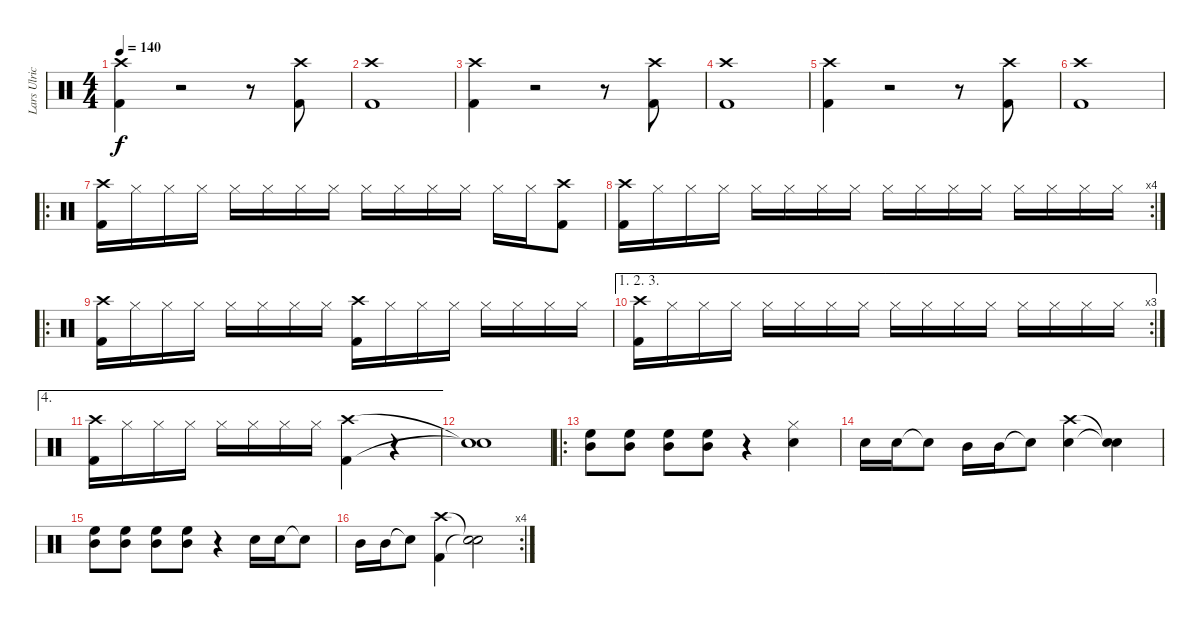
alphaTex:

\track ("Lars Ulrich (Drums)" "Lars Ulric") {instrument percussion}
\staff {score}
\articulation defaults
\ts (4 4)
\tempo 140
\clef neutral
\ks c
("Crash high (hit)" "Kick (hit) 2").4{dy f} r.2 r.8 ("Crash high (hit)" "Kick (hit) 2").8 |
("Crash high (hit)" "Kick (hit) 2").1 |
("Crash high (hit)" "Kick (hit) 2").4 r.2 r.8 ("Crash high (hit)" "Kick (hit) 2").8 |
("Crash high (hit)" "Kick (hit) 2").1 |
("Crash high (hit)" "Kick (hit) 2").4 r.2 r.8 ("Crash high (hit)" "Kick (hit) 2").8 |
("Crash high (hit)" "Kick (hit) 2").1 |
\ro
("Crash high (hit)" "Kick (hit) 2").16 "Hi-Hat (closed)".16 "Hi-Hat (closed)".16 "Hi-Hat (closed)".16 "Hi-Hat (closed)".16 "Hi-Hat (closed)".16 "Hi-Hat (closed)".16 "Hi-Hat (closed)".16 "Hi-Hat (closed)".16 "Hi-Hat (closed)".16 "Hi-Hat (closed)".16 "Hi-Hat (closed)".16 "Hi-Hat (closed)".16 "Hi-Hat (closed)".16 ("Crash high (hit)" "Kick (hit) 2").8 |
\rc 4
("Crash high (hit)" "Kick (hit) 2").16 "Hi-Hat (closed)".16 "Hi-Hat (closed)".16 "Hi-Hat (closed)".16 "Hi-Hat (closed)".16 "Hi-Hat (closed)".16 "Hi-Hat (closed)".16 "Hi-Hat (closed)".16 "Hi-Hat (closed)".16 "Hi-Hat (closed)".16 "Hi-Hat (closed)".16 "Hi-Hat (closed)".16 "Hi-Hat (closed)".16 "Hi-Hat (closed)".16 "Hi-Hat (closed)".16 "Hi-Hat (closed)".16 |
\ro
("Crash high (hit)" "Kick (hit) 2").16 "Hi-Hat (closed)".16 "Hi-Hat (closed)".16 "Hi-Hat (closed)".16 "Hi-Hat (closed)".16 "Hi-Hat (closed)".16 "Hi-Hat (closed)".16 "Hi-Hat (closed)".16 ("Crash high (hit)" "Kick (hit) 2").16 "Hi-Hat (closed)".16 "Hi-Hat (closed)".16 "Hi-Hat (closed)".16 "Hi-Hat (closed)".16 "Hi-Hat (closed)".16 "Hi-Hat (closed)".16 "Hi-Hat (closed)".16 |
\ae (1 2 3)
\rc 3
("Crash high (hit)" "Kick (hit) 2").16 "Hi-Hat (closed)".16 "Hi-Hat (closed)".16 "Hi-Hat (closed)".16 "Hi-Hat (closed)".16 "Hi-Hat (closed)".16 "Hi-Hat (closed)".16 "Hi-Hat (closed)".16 "Hi-Hat (closed)".16 "Hi-Hat (closed)".16 "Hi-Hat (closed)".16 "Hi-Hat (closed)".16 "Hi-Hat (closed)".16 "Hi-Hat (closed)".16 "Hi-Hat (closed)".16 "Hi-Hat (closed)".16 |
\ae 4
("Crash high (hit)" "Kick (hit) 2").16 "Hi-Hat (closed)".16 "Hi-Hat (closed)".16 "Hi-Hat (closed)".16 "Hi-Hat (closed)".16 "Hi-Hat (closed)".16 "Hi-Hat (closed)".16 "Hi-Hat (closed)".16 ("Crash high (hit)" "Kick (hit) 2").4 r.4 |
("Snare (hit)"{t} "Snare (hit)"{t}).1 |
\ro
("High Floor Tom (hit)" "Mid Tom (hit)").8 ("High Floor Tom (hit)" "Mid Tom (hit)").8 ("High Floor Tom (hit)" "Mid Tom (hit)").8 ("High Floor Tom (hit)" "Mid Tom (hit)").8 r.4 ("Hi-Hat (closed)" "Snare (hit) 2").4 |
"Snare (hit) 2".16 "Snare (hit) 2".16 "Snare (hit)"{t}.8 "Mid Tom (hit)".16 "Mid Tom (hit)".16 "Snare (hit)"{t}.8 ("Crash high (hit)" "Snare (hit) 2").4 ("Snare (hit)"{t} "Snare (hit)"{t}).4 |
("High Floor Tom (hit)" "Mid Tom (hit)").8 ("High Floor Tom (hit)" "Mid Tom (hit)").8 ("High Floor Tom (hit)" "Mid Tom (hit)").8 ("High Floor Tom (hit)" "Mid Tom (hit)").8 r.4 "Snare (hit) 2".16 "Snare (hit) 2".16 "Snare (hit)"{t}.8 |
\rc 4 "Mid Tom (hit)".16 "Mid Tom (hit)".16 "Snare (hit)"{t}.8
("Kick (hit) 2" "Crash high (hit)").4 ("Snare (hit)"{t} "Snare (hit)"{t}).2
